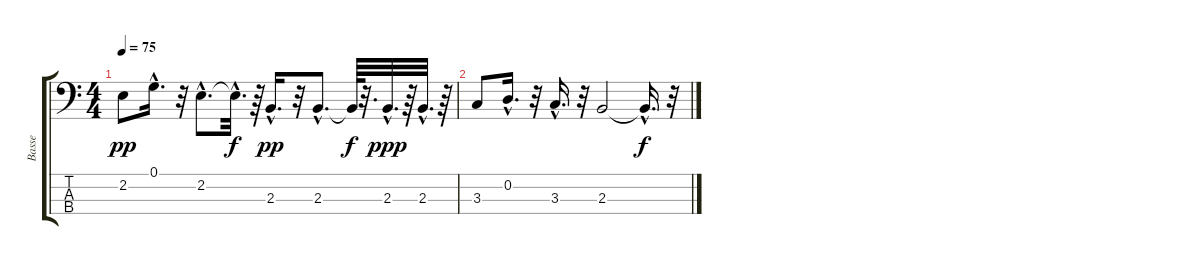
\track ("Basse" "Basse") {instrument acousticbass}
\staff {score tabs}
\tuning (G2 D2 A1 E1) {hide}
\ts (4 4)
\tempo 75
\clef f4
\ks c
2.2.8{dy pp} 0.1{hac}.16{d} r.32 2.2{hac}.8{d} 2.2{hac t}.32{d dy f} r.64 2.3{hac}.16{d dy pp} r.32 2.3{hac}.8{d} 2.3{t}.64{dy f} r.32{d} 2.3{hac}.32{d dy ppp} r.64 2.3{hac}.32{d} r.64 |
3.3.8 0.2{hac}.16{d} r.32 3.3{hac}.16{d} r.32 2.3.2 2.3{hac t}.16{d dy f} r.32
